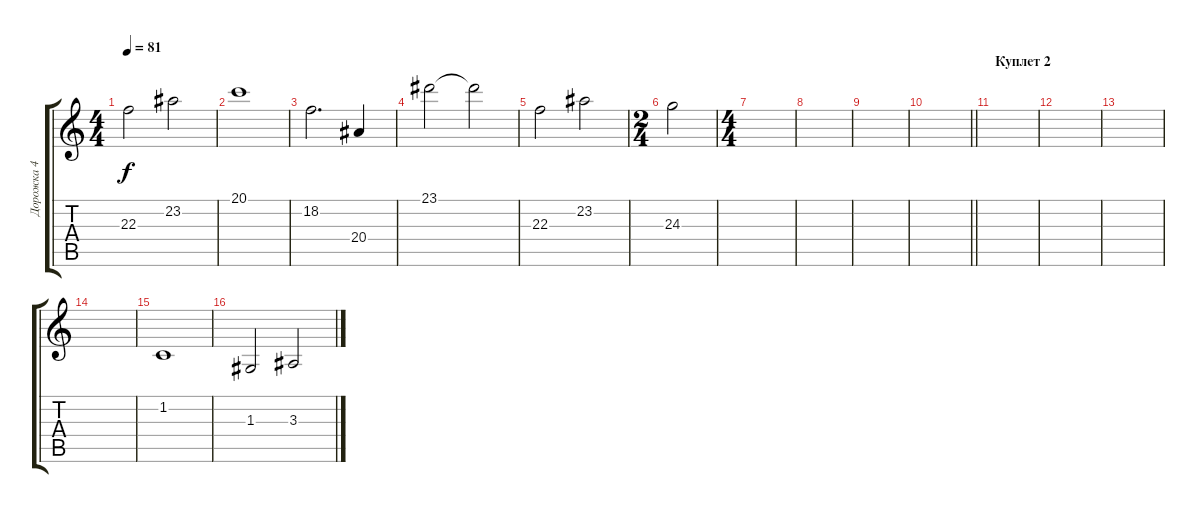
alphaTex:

\track ("Дорожка 4" "Дорожка 4") {instrument stringensemble2}
\staff {score tabs}
\tuning (E4 B3 G3 D3 A2 E2) {hide}
\ts (4 4)
\tempo 81
\clef g2
\ks c
22.3.2{dy f} 23.2.2 |
20.1.1 |
18.2.2{d} 20.4.4 |
23.1.2 23.1{t}.2 |
22.3.2 23.2.2 |
\ts (2 4)
24.3.2 |
\ts (4 4)
|
|
|
\barLineRight lightlight
|
\section ("" "Куплет 2")
|
|
|
|
1.2.1 |
1.3.2 3.3.2
